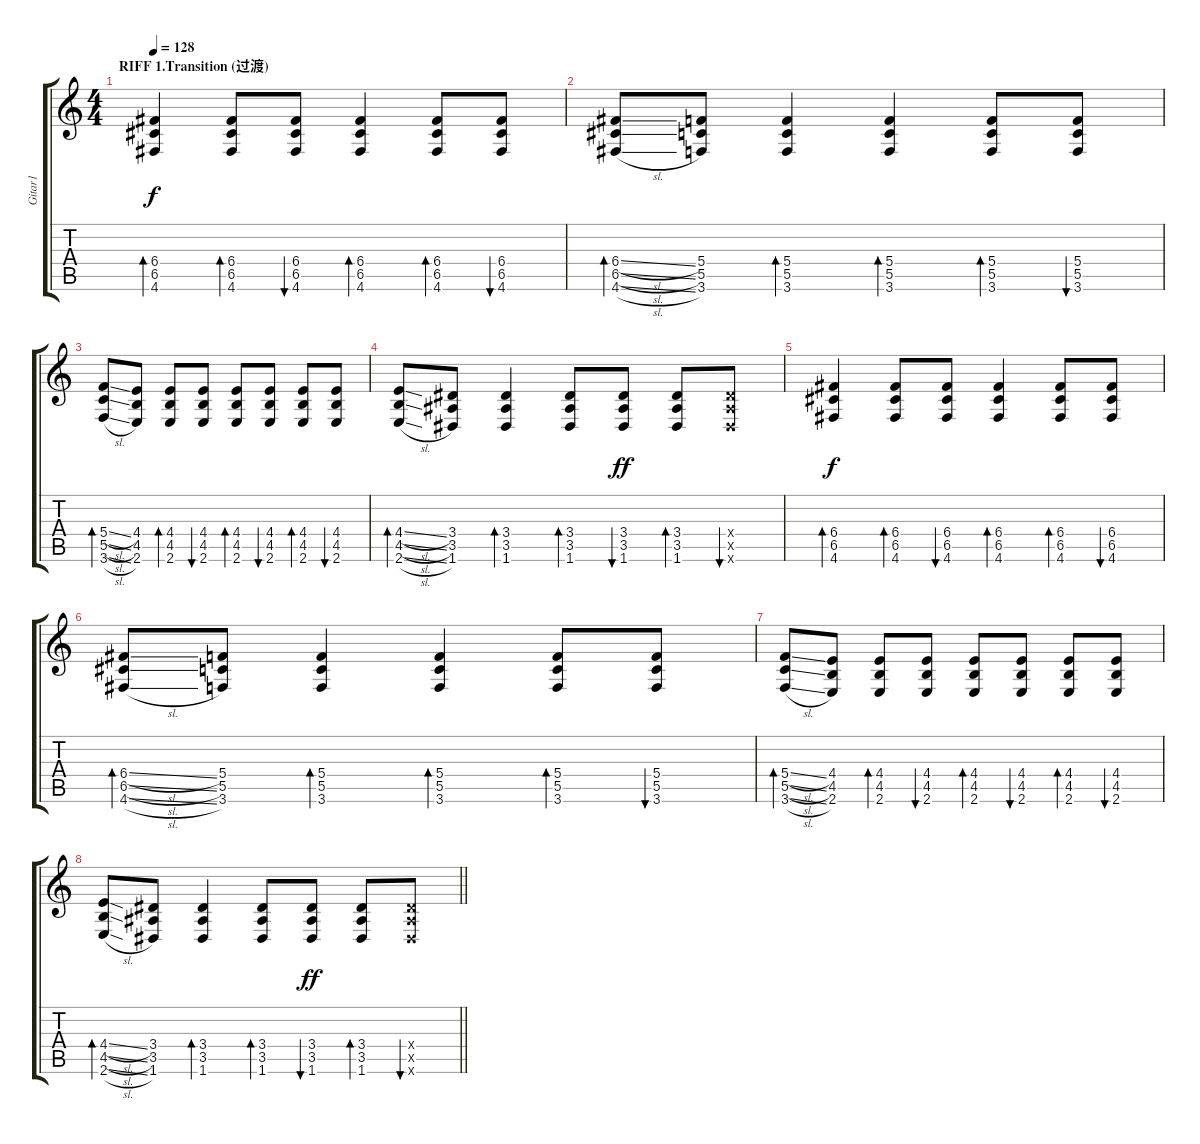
\track ("Gitar1" "Gitar1") {instrument acousticguitarsteel}
\staff {score tabs}
\tuning (D4 A3 F3 C3 G2 D2) {hide}
\ts (4 4)
\section ("" "RIFF 1.Transition (过渡)")
\tempo 128
\clef g2
\ks c
(6.4 6.5 4.6).4{bd 30 dy f} (6.4 6.5 4.6).8{bd 30} (6.4 6.5 4.6).8{bu 30} (6.4 6.5 4.6).4{bd 30} (6.4 6.5 4.6).8{bd 30} (6.4 6.5 4.6).8{bu 30} |
(6.4{sl} 6.5{sl} 4.6{sl}).8{bd 30} (5.4 5.5 3.6).8 (5.4 5.5 3.6).4{bd 30} (5.4 5.5 3.6).4{bd 30} (5.4 5.5 3.6).8{bd 30} (5.4 5.5 3.6).8{bu 30} |
(5.4{sl} 5.5{sl} 3.6{sl}).8{bd 30} (4.4 4.5 2.6).8 (4.4 4.5 2.6).8{bd 30} (4.4 4.5 2.6).8{bu 30} (4.4 4.5 2.6).8{bd 30} (4.4 4.5 2.6).8{bu 30} (4.4 4.5 2.6).8{bd 30} (4.4 4.5 2.6).8{bu 30} |
(4.4{sl} 4.5{sl} 2.6{sl}).8{bd 30} (3.4 3.5 1.6).8 (3.4 3.5 1.6).4{bd 30} (3.4 3.5 1.6).8{bd 60} (3.4 3.5 1.6).8{bu 60 dy ff} (3.4 3.5 1.6).8{bd 60} (3.4{x} 3.5{x} 1.6{x}).8{bu 60} |
(6.4 6.5 4.6).4{bd 30 dy f} (6.4 6.5 4.6).8{bd 30} (6.4 6.5 4.6).8{bu 30} (6.4 6.5 4.6).4{bd 30} (6.4 6.5 4.6).8{bd 30} (6.4 6.5 4.6).8{bu 30} |
(6.4{sl} 6.5{sl} 4.6{sl}).8{bd 30} (5.4 5.5 3.6).8 (5.4 5.5 3.6).4{bd 30} (5.4 5.5 3.6).4{bd 30} (5.4 5.5 3.6).8{bd 30} (5.4 5.5 3.6).8{bu 30} |
(5.4{sl} 5.5{sl} 3.6{sl}).8{bd 30} (4.4 4.5 2.6).8 (4.4 4.5 2.6).8{bd 30} (4.4 4.5 2.6).8{bu 30} (4.4 4.5 2.6).8{bd 30} (4.4 4.5 2.6).8{bu 30} (4.4 4.5 2.6).8{bd 30} (4.4 4.5 2.6).8{bu 30} |
\barLineRight lightlight
(4.4{sl} 4.5{sl} 2.6{sl}).8{bd 30} (3.4 3.5 1.6).8 (3.4 3.5 1.6).4{bd 30} (3.4 3.5 1.6).8{bd 60} (3.4 3.5 1.6).8{bu 60 dy ff} (3.4 3.5 1.6).8{bd 60} (3.4{x} 3.5{x} 1.6{x}).8{bu 60}
